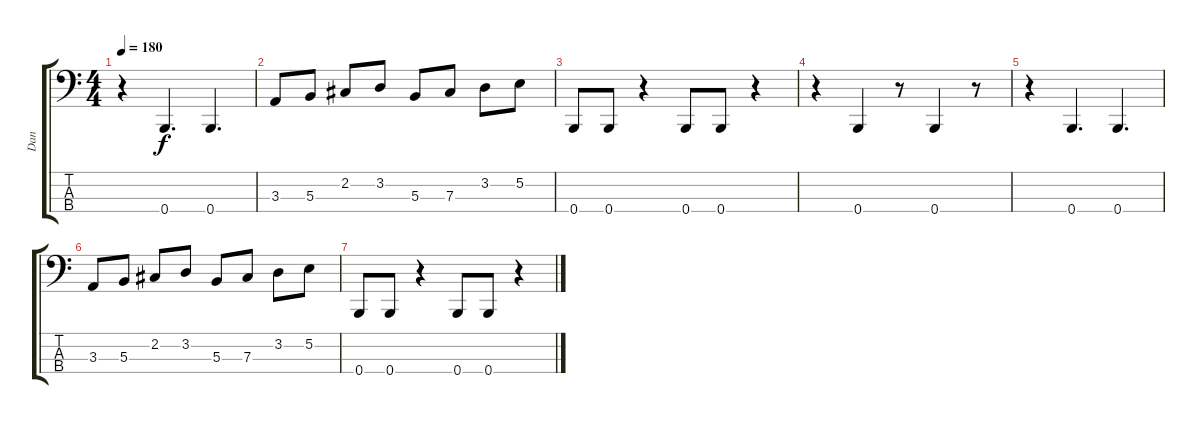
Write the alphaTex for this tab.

\track ("Dan" "Dan") {instrument electricbassfinger}
\staff {score tabs}
\tuning (E2 B1 Gb1 B0) {hide}
\ts (4 4)
\tempo 180
\clef f4
\ks c
r.4{dy f} 0.4.4{d} 0.4.4{d} |
3.3.8 5.3.8 2.2.8 3.2.8 5.3.8 7.3.8 3.2.8 5.2.8 |
0.4.8 0.4.8 r.4 0.4.8 0.4.8 r.4 |
r.4 0.4.4 r.8 0.4.4 r.8 |
r.4 0.4.4{d} 0.4.4{d} |
3.3.8 5.3.8 2.2.8 3.2.8 5.3.8 7.3.8 3.2.8 5.2.8 |
0.4.8 0.4.8 r.4 0.4.8 0.4.8 r.4
